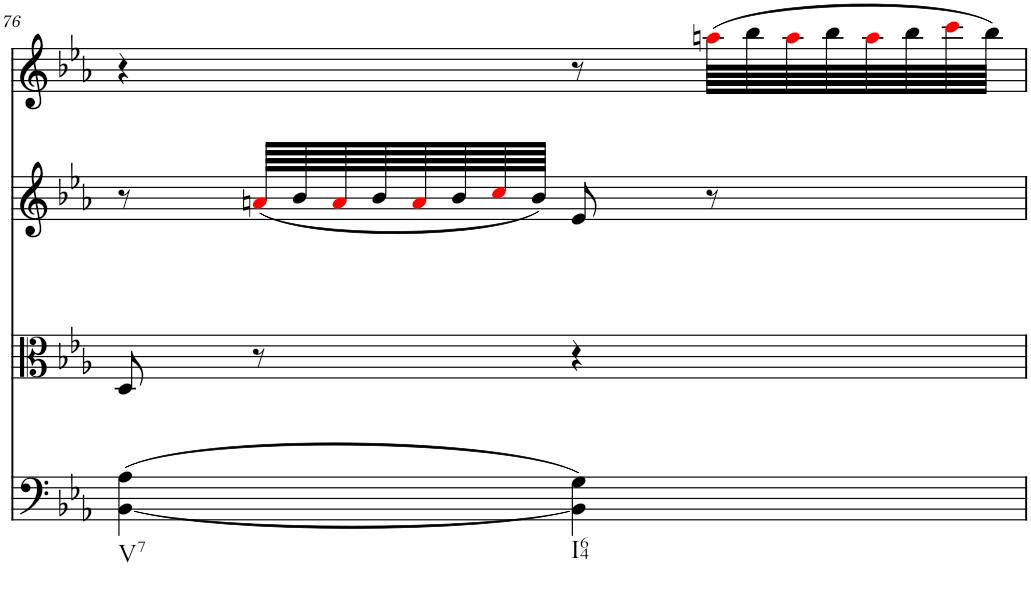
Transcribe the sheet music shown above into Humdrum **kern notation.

**kern	**kern	**kern	**kern
*part4	*part3	*part2	*part1
*staff4	*staff3	*staff2	*staff1
*I"Violoncello	*I"Viola	*I"Violin II	*I"Violin I
*I'Vc	*I'Vla	*I'Vln	*I'Vln
!!LO:PB:g=z
*clefC4	*clefC3	*clefG2	*clefG2
*k[b-e-a-]	*k[b-e-a-]	*k[b-e-a-]	*k[b-e-a-]
*E-:	*E-:	*E-:	*E-:
*M2/4	*M2/4	*M2/4	*M2/4
=76	=76	=76	=76
!LO:TX:b:t=V7	!	!	!
(>[4BB-\ 4A-\	8D/	8r	4r
.	8r	(64ani/LLLL	.
.	.	64b-/	.
.	.	64ai/	.
.	.	64b-/	.
.	.	64ai/	.
.	.	64b-/	.
.	.	64cci/	.
.	.	64b-/JJJJ)	.
!LO:TX:b:t=I64	!	!	!
4BB-\] 4G\)	4r	8e-/	8r
.	.	8r	(64aani\LLLL
.	.	.	64bb-\
.	.	.	64aai\
.	.	.	64bb-\
.	.	.	64aai\
.	.	.	64bb-\
.	.	.	64ccci\
.	.	.	64bb-\JJJJ)
=	=	=	=
*-	*-	*-	*-
